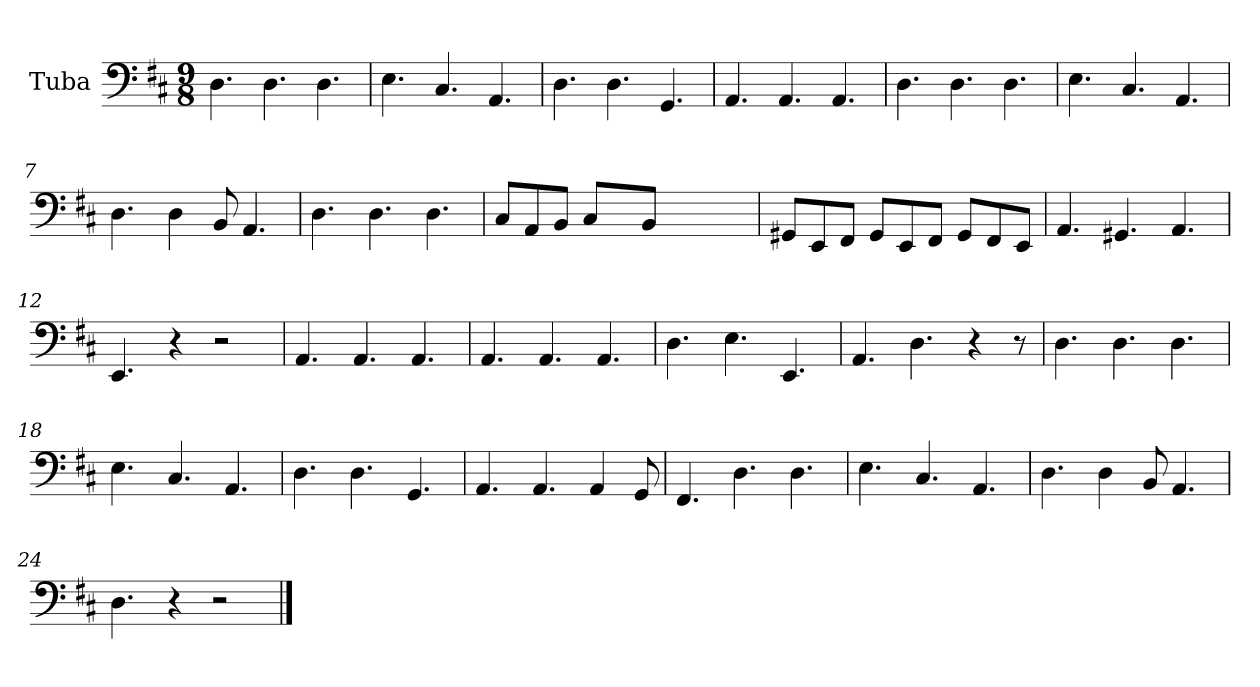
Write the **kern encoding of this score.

**kern
*part1
*staff1
*I"Tuba
*I'Tba.
*clefF4
*k[f#c#]
*M9/8
=1
4.D\
4.D\
4.D\
=2
4.E\
4.C#/
4.AA/
=3
4.D\
4.D\
4.GG/
=4
4.AA/
4.AA/
4.AA/
=5
4.D\
4.D\
4.D\
=6
4.E\
4.C#/
4.AA/
=7
4.D\
4D\
8BB/
4.AA/
=8
4.D\
4.D\
4.D\
!!LO:LB:g=z
=9
8C#/L
8AA/
8BB/J
8C#/L
8AA/yy
8BB/J
8C#/Lyy
8BB/
8AA/J
=10
8GG#X/L
8EE/
8FF#/J
8GG#/L
8EE/
8FF#/J
8GG#/L
8FF#/
8EE/J
=11
4.AA/
4.GG#X/
4.AA/
=12
4.EE/
4r
2r
=13
4.AA/
4.AA/
4.AA/
=14
4.AA/
4.AA/
4.AA/
=15
4.D\
4.E\
4.EE/
!!LO:LB:g=z
=16
4.AA/
4.D\
4r
8r
=17
4.D\
4.D\
4.D\
=18
4.E\
4.C#/
4.AA/
=19
4.D\
4.D\
4.GG/
=20
4.AA/
4.AA/
4AA/
8GG/
=21
4.FF#/
4.D\
4.D\
=22
4.E\
4.C#/
4.AA/
=23
4.D\
4D\
8BB/
4.AA/
!!LO:LB:g=z
=24
4.D\
4r
2r
==
*-
